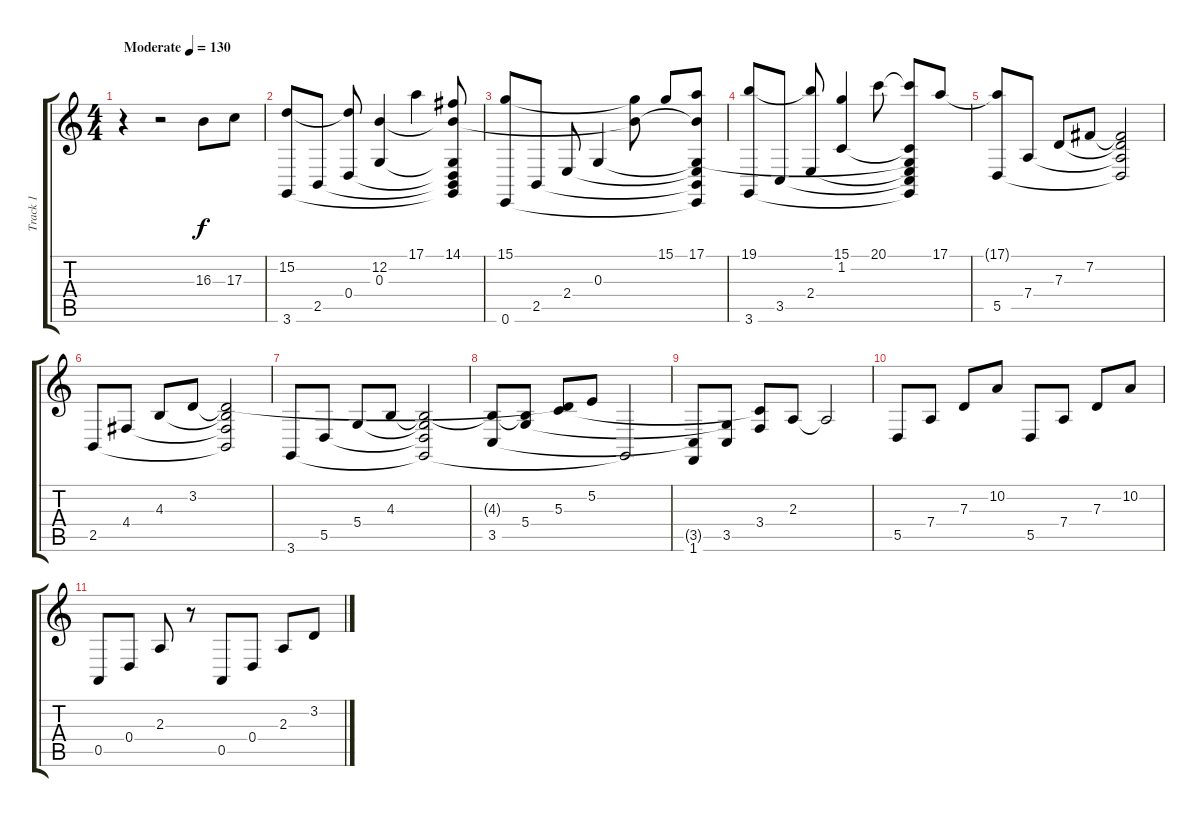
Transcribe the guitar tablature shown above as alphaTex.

\track ("Track 1" "Track 1") {instrument electricgrandpiano}
\staff {score tabs}
\tuning (E4 B3 G3 D3 A2 E2) {hide}
\ts (4 4)
\tempo (130 "Moderate")
\clef g2
\ks c
r.4{dy f instrument electricgrandpiano} r.2 16.3.8 17.3.8 |
(15.2 3.6).8 2.5.8 (15.2{t} 0.4).8 (12.2 0.3).4 17.1.4 (14.1 12.2{t} 0.3{t} 0.4{t} 2.5{t} 3.6{t}).8 |
(15.1 0.6).8 2.5.8 2.4.8 0.3.4 (15.1{t} 12.2{t}).8 15.1.8 (17.1 12.2{t} 0.3{t} 2.4{t} 2.5{t} 0.6{t}).8 |
(19.1 3.6).8 3.5.8 (19.1{t} 2.4).8 (15.1 1.2).4 20.1.8 (20.1{t} 1.2{t} 0.3{t} 2.4{t} 3.5{t} 3.6{t}).8 17.1.8 |
(17.1{t} 5.5).8 7.4.8 7.3.8 7.2.8 (7.2{t} 7.3{t} 7.4{t} 5.5{t}).2 |
2.5.8 4.4.8 4.3.8 3.2.8 (3.2{t} 4.3{t} 4.4{t} 2.5{t}).2 |
3.6.8 5.5.8 5.4.8 4.3.8 (4.3{t} 5.4{t} 5.5{t} 3.6{t}).2 |
(4.3{t} 3.5).8 (4.3{t} 5.4).8 (3.2{t} 5.3).8 5.2.8 3.6{t}.2 |
(3.5{t} 1.6).8 (5.4{t} 3.5).8 (5.3{t} 3.4).8 2.3.8 2.3{t}.2 |
5.5.8 7.4.8 7.3.8 10.2.8 5.5.8 7.4.8 7.3.8 10.2.8 |
0.5.8 0.4.8 2.3.8 r.8 0.5.8 0.4.8 2.3.8 3.2.8
